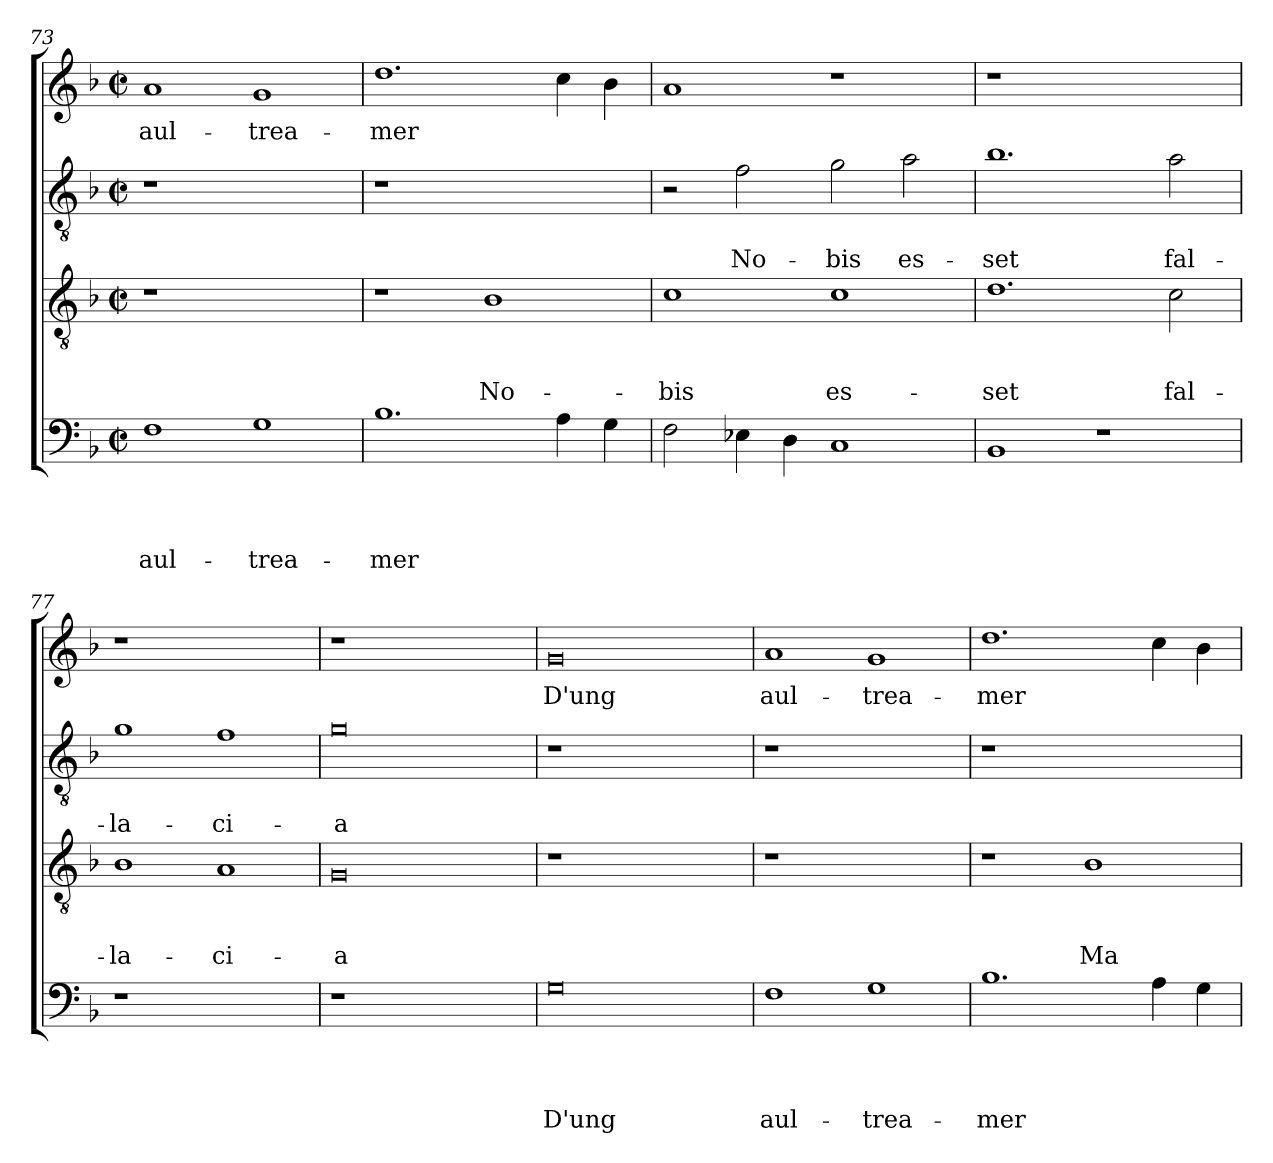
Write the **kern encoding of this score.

**kern	**text	**text	**text	**text	**kern	**text	**text	**text	**kern	**text	**text	**kern	**text
*part4	*part4	*part4	*part4	*part4	*part3	*part3	*part3	*part3	*part2	*part2	*part2	*part1	*part1
*staff4	*staff4	*staff4	*staff4	*staff4	*staff3	*staff3	*staff3	*staff3	*staff2	*staff2	*staff2	*staff1	*staff1
*clefF4	*	*	*	*	*clefGv2	*	*	*	*clefGv2	*	*	*clefG2	*
*k[b-]	*	*	*	*	*k[b-]	*	*	*	*k[b-]	*	*	*k[b-]	*
*F:	*	*	*	*	*F:	*	*	*	*F:	*	*	*F:	*
*M2/2	*	*	*	*	*M2/2	*	*	*	*M2/2	*	*	*M2/2	*
*met(c|)	*	*	*	*	*met(c|)	*	*	*	*met(c|)	*	*	*met(c|)	*
=73	=73	=73	=73	=73	=73	=73	=73	=73	=73	=73	=73	=73	=73
1F	.	.	.	aul-	1r	.	.	.	1r	.	.	1a	aul-
1G	.	.	.	-trea-	1ryy	.	.	.	1ryy	.	.	1g	-trea-
=74	=74	=74	=74	=74	=74	=74	=74	=74	=74	=74	=74	=74	=74
1.B-	.	.	.	-mer	1r	.	.	.	1r	.	.	1.dd	-mer
.	.	.	.	.	1B-	.	.	No-	1ryy	.	.	.	.
4A\	.	.	.	.	.	.	.	.	.	.	.	4cc\	.
4G\	.	.	.	.	.	.	.	.	.	.	.	4b-\	.
=75	=75	=75	=75	=75	=75	=75	=75	=75	=75	=75	=75	=75	=75
2F\	.	.	.	.	1c	.	.	-bis	2r	.	.	1a	.
4E-X\	.	.	.	.	.	.	.	.	2f\	.	No-	.	.
4D\	.	.	.	.	.	.	.	.	.	.	.	.	.
1C	.	.	.	.	1c	.	.	es-	2g\	.	-bis	1r	.
.	.	.	.	.	.	.	.	.	2a\	.	es-	.	.
=76	=76	=76	=76	=76	=76	=76	=76	=76	=76	=76	=76	=76	=76
1BB-	.	.	.	.	1.d	.	.	-set	1.b-	.	-set	1r	.
1r	.	.	.	.	.	.	.	.	.	.	.	1ryy	.
.	.	.	.	.	2c\	.	.	fal-	2a\	.	fal-	.	.
=77	=77	=77	=77	=77	=77	=77	=77	=77	=77	=77	=77	=77	=77
1r	.	.	.	.	1B-	.	.	-la-	1g	.	-la-	1r	.
1ryy	.	.	.	.	1A	.	.	-ci-	1f	.	-ci-	1ryy	.
=78	=78	=78	=78	=78	=78	=78	=78	=78	=78	=78	=78	=78	=78
1r	.	.	.	.	0G	.	.	-a	0g	.	-a	1r	.
1ryy	.	.	.	.	.	.	.	.	.	.	.	1ryy	.
=79	=79	=79	=79	=79	=79	=79	=79	=79	=79	=79	=79	=79	=79
0G	.	.	.	D'ung	1r	.	.	.	1r	.	.	0g	D'ung
.	.	.	.	.	1ryy	.	.	.	1ryy	.	.	.	.
!!LO:LB:g=z
=80	=80	=80	=80	=80	=80	=80	=80	=80	=80	=80	=80	=80	=80
1F	.	.	.	aul-	1r	.	.	.	1r	.	.	1a	aul-
1G	.	.	.	-trea-	1ryy	.	.	.	1ryy	.	.	1g	-trea-
=81	=81	=81	=81	=81	=81	=81	=81	=81	=81	=81	=81	=81	=81
1.B-	.	.	.	-mer	1r	.	.	.	1r	.	.	1.dd	-mer
.	.	.	.	.	1B-	.	.	Ma-	1ryy	.	.	.	.
4A\	.	.	.	.	.	.	.	.	.	.	.	4cc\	.
4G\	.	.	.	.	.	.	.	.	.	.	.	4b-\	.
=	=	=	=	=	=	=	=	=	=	=	=	=	=
*-	*-	*-	*-	*-	*-	*-	*-	*-	*-	*-	*-	*-	*-
